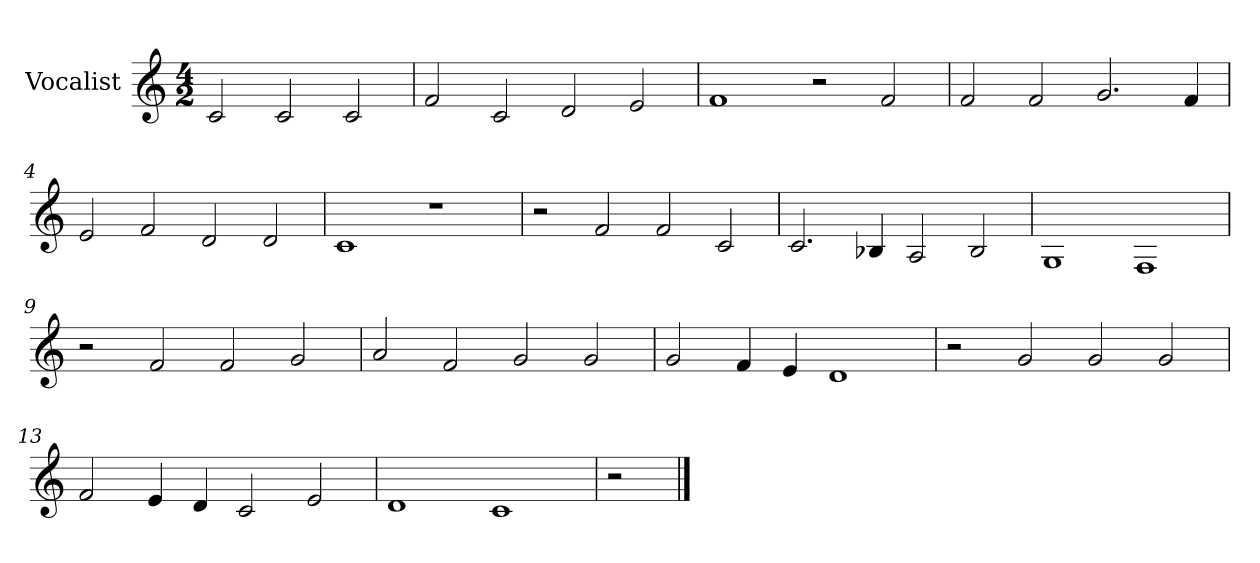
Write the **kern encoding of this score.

**kern
*part1
*staff1
*I"Vocalist
*k[]
*C:
*M4/2
=
2c
2c
2c
=1
2f
2c
2d
2e
=2
1f
2r
2f
=3
2f
2f
2.g
4f
=4
2e
2f
2d
2d
=5
1c
1r
=6
2r
2f
2f
2c
=7
2.c
4B-X
2A
2B-
=8
1G
1F
=9
2r
2f
2f
2g
=10
2a
2f
2g
2g
=11
2g
4f
4e
1d
=12
2r
2g
2g
2g
=13
2f
4e
4d
2c
2e
=14
1d
1c
=15
2r
==
*-
